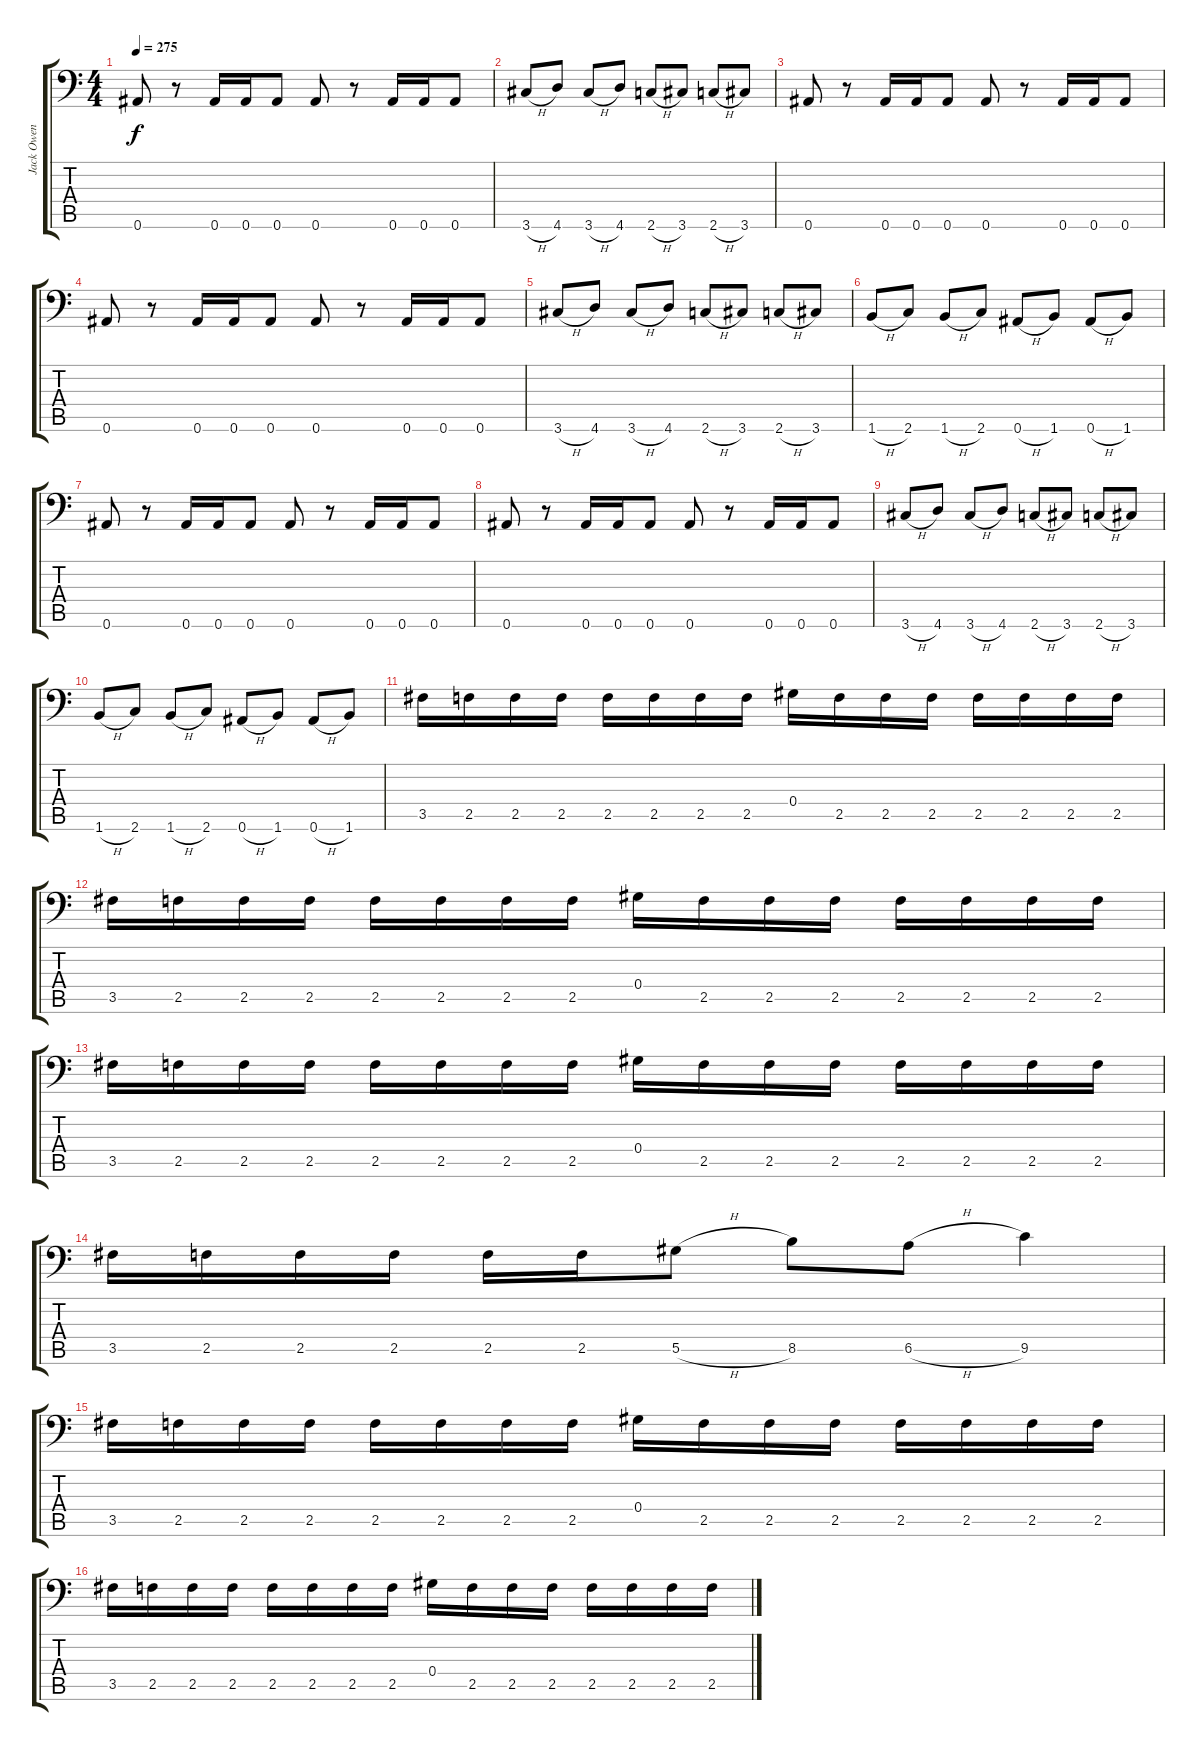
\track ("Jack Owen" "Jack Owen") {instrument distortionguitar}
\staff {score tabs}
\tuning (Bb3 F3 Db3 Ab2 Eb2 Bb1) {hide}
\ts (4 4)
\tempo 275
\clef f4
\ks c
0.6.8{dy f} r.8 0.6.16 0.6.16 0.6.8 0.6.8 r.8 0.6.16 0.6.16 0.6.8 |
3.6{h}.8 4.6.8 3.6{h}.8 4.6.8 2.6{h}.8 3.6.8 2.6{h}.8 3.6.8 |
0.6.8 r.8 0.6.16 0.6.16 0.6.8 0.6.8 r.8 0.6.16 0.6.16 0.6.8 |
0.6.8 r.8 0.6.16 0.6.16 0.6.8 0.6.8 r.8 0.6.16 0.6.16 0.6.8 |
3.6{h}.8 4.6.8 3.6{h}.8 4.6.8 2.6{h}.8 3.6.8 2.6{h}.8 3.6.8 |
1.6{h}.8 2.6.8 1.6{h}.8 2.6.8 0.6{h}.8 1.6.8 0.6{h}.8 1.6.8 |
0.6.8 r.8 0.6.16 0.6.16 0.6.8 0.6.8 r.8 0.6.16 0.6.16 0.6.8 |
0.6.8 r.8 0.6.16 0.6.16 0.6.8 0.6.8 r.8 0.6.16 0.6.16 0.6.8 |
3.6{h}.8 4.6.8 3.6{h}.8 4.6.8 2.6{h}.8 3.6.8 2.6{h}.8 3.6.8 |
1.6{h}.8 2.6.8 1.6{h}.8 2.6.8 0.6{h}.8 1.6.8 0.6{h}.8 1.6.8 |
3.5.16 2.5.16 2.5.16 2.5.16 2.5.16 2.5.16 2.5.16 2.5.16 0.4.16 2.5.16 2.5.16 2.5.16 2.5.16 2.5.16 2.5.16 2.5.16 |
3.5.16 2.5.16 2.5.16 2.5.16 2.5.16 2.5.16 2.5.16 2.5.16 0.4.16 2.5.16 2.5.16 2.5.16 2.5.16 2.5.16 2.5.16 2.5.16 |
3.5.16 2.5.16 2.5.16 2.5.16 2.5.16 2.5.16 2.5.16 2.5.16 0.4.16 2.5.16 2.5.16 2.5.16 2.5.16 2.5.16 2.5.16 2.5.16 |
3.5.16 2.5.16 2.5.16 2.5.16 2.5.16 2.5.16 5.5{h}.8 8.5.8 6.5{h}.8 9.5.4 |
3.5.16 2.5.16 2.5.16 2.5.16 2.5.16 2.5.16 2.5.16 2.5.16 0.4.16 2.5.16 2.5.16 2.5.16 2.5.16 2.5.16 2.5.16 2.5.16 |
3.5.16 2.5.16 2.5.16 2.5.16 2.5.16 2.5.16 2.5.16 2.5.16 0.4.16 2.5.16 2.5.16 2.5.16 2.5.16 2.5.16 2.5.16 2.5.16
